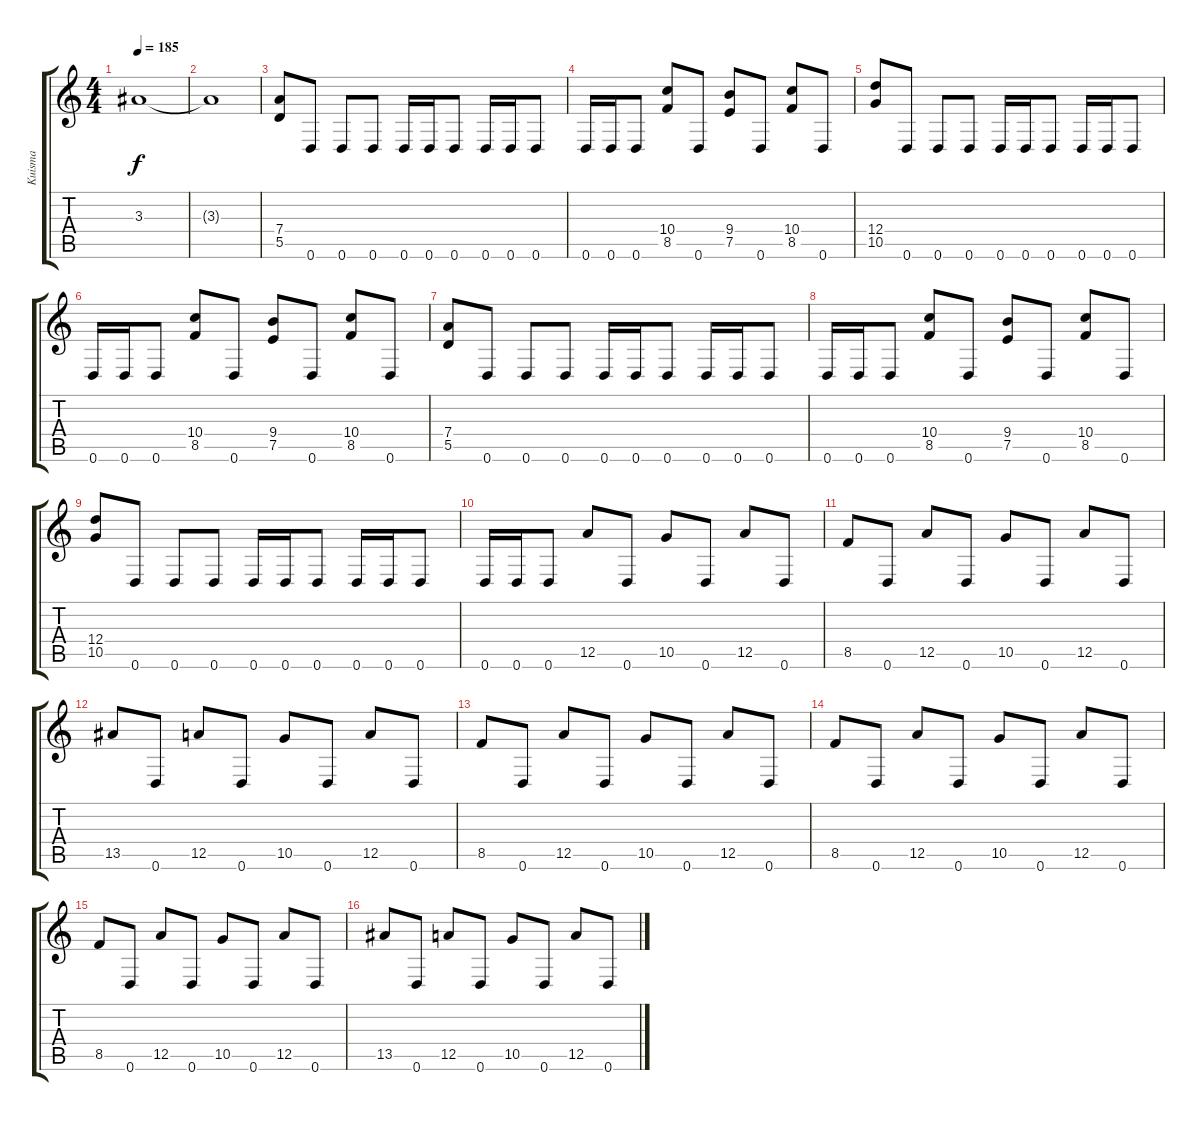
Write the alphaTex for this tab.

\track ("Kuisma" "Kuisma") {instrument distortionguitar}
\staff {score tabs}
\tuning (E4 B3 G3 D3 A2 D2) {hide}
\ts (4 4)
\tempo 185
\clef g2
\ks c
3.3{t}.1{dy f} |
3.3{t}.1 |
(7.4 5.5).8 0.6.8 0.6.8 0.6.8 0.6.16 0.6.16 0.6.8 0.6.16 0.6.16 0.6.8 |
0.6.16 0.6.16 0.6.8 (10.4 8.5).8 0.6.8 (9.4 7.5).8 0.6.8 (10.4 8.5).8 0.6.8 |
(12.4 10.5).8 0.6.8 0.6.8 0.6.8 0.6.16 0.6.16 0.6.8 0.6.16 0.6.16 0.6.8 |
0.6.16 0.6.16 0.6.8 (10.4 8.5).8 0.6.8 (9.4 7.5).8 0.6.8 (10.4 8.5).8 0.6.8 |
(7.4 5.5).8 0.6.8 0.6.8 0.6.8 0.6.16 0.6.16 0.6.8 0.6.16 0.6.16 0.6.8 |
0.6.16 0.6.16 0.6.8 (10.4 8.5).8 0.6.8 (9.4 7.5).8 0.6.8 (10.4 8.5).8 0.6.8 |
(12.4 10.5).8 0.6.8 0.6.8 0.6.8 0.6.16 0.6.16 0.6.8 0.6.16 0.6.16 0.6.8 |
0.6.16 0.6.16 0.6.8 12.5.8 0.6.8 10.5.8 0.6.8 12.5.8 0.6.8 |
8.5.8 0.6.8 12.5.8 0.6.8 10.5.8 0.6.8 12.5.8 0.6.8 |
13.5.8 0.6.8 12.5.8 0.6.8 10.5.8 0.6.8 12.5.8 0.6.8 |
8.5.8 0.6.8 12.5.8 0.6.8 10.5.8 0.6.8 12.5.8 0.6.8 |
8.5.8 0.6.8 12.5.8 0.6.8 10.5.8 0.6.8 12.5.8 0.6.8 |
8.5.8 0.6.8 12.5.8 0.6.8 10.5.8 0.6.8 12.5.8 0.6.8 |
13.5.8 0.6.8 12.5.8 0.6.8 10.5.8 0.6.8 12.5.8 0.6.8
